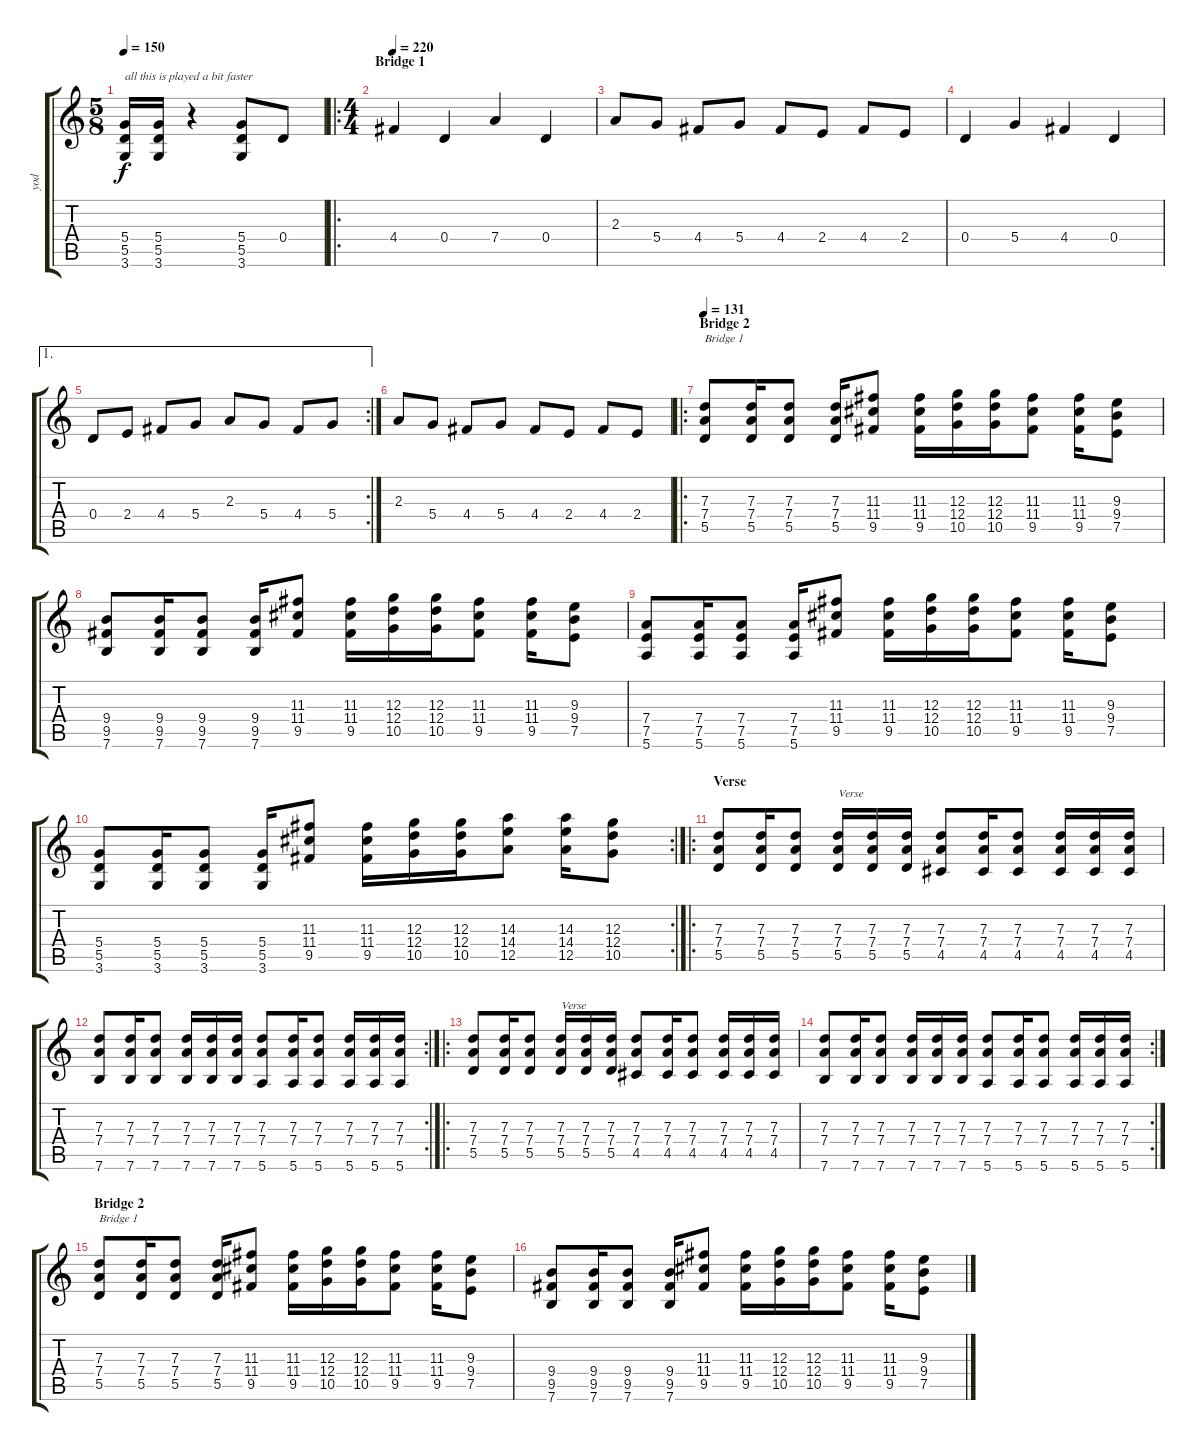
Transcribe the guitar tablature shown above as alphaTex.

\track ("yod" "yod") {instrument distortionguitar}
\staff {score tabs}
\tuning (E4 B3 G3 D3 A2 E2) {hide}
\ts (5 8)
\tempo 150
\clef g2
\ks c
(5.4 5.5 3.6).16{txt "all this is played a bit faster" dy f} (5.4 5.5 3.6).16 r.4 (5.4 5.5 3.6).8 0.4.8 |
\ro
\ts (4 4)
\section ("" "Bridge 1")
\tempo 220
4.4.4 0.4.4 7.4.4 0.4.4 |
2.3.8 5.4.8 4.4.8 5.4.8 4.4.8 2.4.8 4.4.8 2.4.8 |
0.4.4 5.4.4 4.4.4 0.4.4 |
\ae 1
\rc 2
0.4.8 2.4.8 4.4.8 5.4.8 2.3.8 5.4.8 4.4.8 5.4.8 |
2.3.8 5.4.8 4.4.8 5.4.8 4.4.8 2.4.8 4.4.8 2.4.8 |
\ro
\section ("" "Bridge 2")
\tempo 131
(7.3 7.4 5.5).8{txt "Bridge 1"} (7.3 7.4 5.5).16 (7.3 7.4 5.5).8 (7.3 7.4 5.5).16 (11.3 11.4 9.5).8 (11.3 11.4 9.5).16 (12.3 12.4 10.5).16 (12.3 12.4 10.5).16 (11.3 11.4 9.5).8 (11.3 11.4 9.5).16 (9.3 9.4 7.5).8 |
(9.4 9.5 7.6).8 (9.4 9.5 7.6).16 (9.4 9.5 7.6).8 (9.4 9.5 7.6).16 (11.3 11.4 9.5).8 (11.3 11.4 9.5).16 (12.3 12.4 10.5).16 (12.3 12.4 10.5).16 (11.3 11.4 9.5).8 (11.3 11.4 9.5).16 (9.3 9.4 7.5).8 |
(7.4 7.5 5.6).8 (7.4 7.5 5.6).16 (7.4 7.5 5.6).8 (7.4 7.5 5.6).16 (11.3 11.4 9.5).8 (11.3 11.4 9.5).16 (12.3 12.4 10.5).16 (12.3 12.4 10.5).16 (11.3 11.4 9.5).8 (11.3 11.4 9.5).16 (9.3 9.4 7.5).8 |
\rc 2
(5.4 5.5 3.6).8 (5.4 5.5 3.6).16 (5.4 5.5 3.6).8 (5.4 5.5 3.6).16 (11.3 11.4 9.5).8 (11.3 11.4 9.5).16 (12.3 12.4 10.5).16 (12.3 12.4 10.5).16 (14.3 14.4 12.5).8 (14.3 14.4 12.5).16 (12.3 12.4 10.5).8 |
\ro
\section ("" "Verse")
(7.3 7.4 5.5).8 (7.3 7.4 5.5).16 (7.3 7.4 5.5).8 (7.3 7.4 5.5).16{txt "Verse"} (7.3 7.4 5.5).16 (7.3 7.4 5.5).16 (7.3 7.4 4.5).8 (7.3 7.4 4.5).16 (7.3 7.4 4.5).8 (7.3 7.4 4.5).16 (7.3 7.4 4.5).16 (7.3 7.4 4.5).16 |
\rc 2
(7.3 7.4 7.6).8 (7.3 7.4 7.6).16 (7.3 7.4 7.6).8 (7.3 7.4 7.6).16 (7.3 7.4 7.6).16 (7.3 7.4 7.6).16 (7.3 7.4 5.6).8 (7.3 7.4 5.6).16 (7.3 7.4 5.6).8 (7.3 7.4 5.6).16 (7.3 7.4 5.6).16 (7.3 7.4 5.6).16 |
\ro
(7.3 7.4 5.5).8 (7.3 7.4 5.5).16 (7.3 7.4 5.5).8 (7.3 7.4 5.5).16{txt "Verse"} (7.3 7.4 5.5).16 (7.3 7.4 5.5).16 (7.3 7.4 4.5).8 (7.3 7.4 4.5).16 (7.3 7.4 4.5).8 (7.3 7.4 4.5).16 (7.3 7.4 4.5).16 (7.3 7.4 4.5).16 |
\rc 2
(7.3 7.4 7.6).8 (7.3 7.4 7.6).16 (7.3 7.4 7.6).8 (7.3 7.4 7.6).16 (7.3 7.4 7.6).16 (7.3 7.4 7.6).16 (7.3 7.4 5.6).8 (7.3 7.4 5.6).16 (7.3 7.4 5.6).8 (7.3 7.4 5.6).16 (7.3 7.4 5.6).16 (7.3 7.4 5.6).16 |
\section ("" "Bridge 2")
(7.3 7.4 5.5).8{txt "Bridge 1"} (7.3 7.4 5.5).16 (7.3 7.4 5.5).8 (7.3 7.4 5.5).16 (11.3 11.4 9.5).8 (11.3 11.4 9.5).16 (12.3 12.4 10.5).16 (12.3 12.4 10.5).16 (11.3 11.4 9.5).8 (11.3 11.4 9.5).16 (9.3 9.4 7.5).8 |
(9.4 9.5 7.6).8 (9.4 9.5 7.6).16 (9.4 9.5 7.6).8 (9.4 9.5 7.6).16 (11.3 11.4 9.5).8 (11.3 11.4 9.5).16 (12.3 12.4 10.5).16 (12.3 12.4 10.5).16 (11.3 11.4 9.5).8 (11.3 11.4 9.5).16 (9.3 9.4 7.5).8
